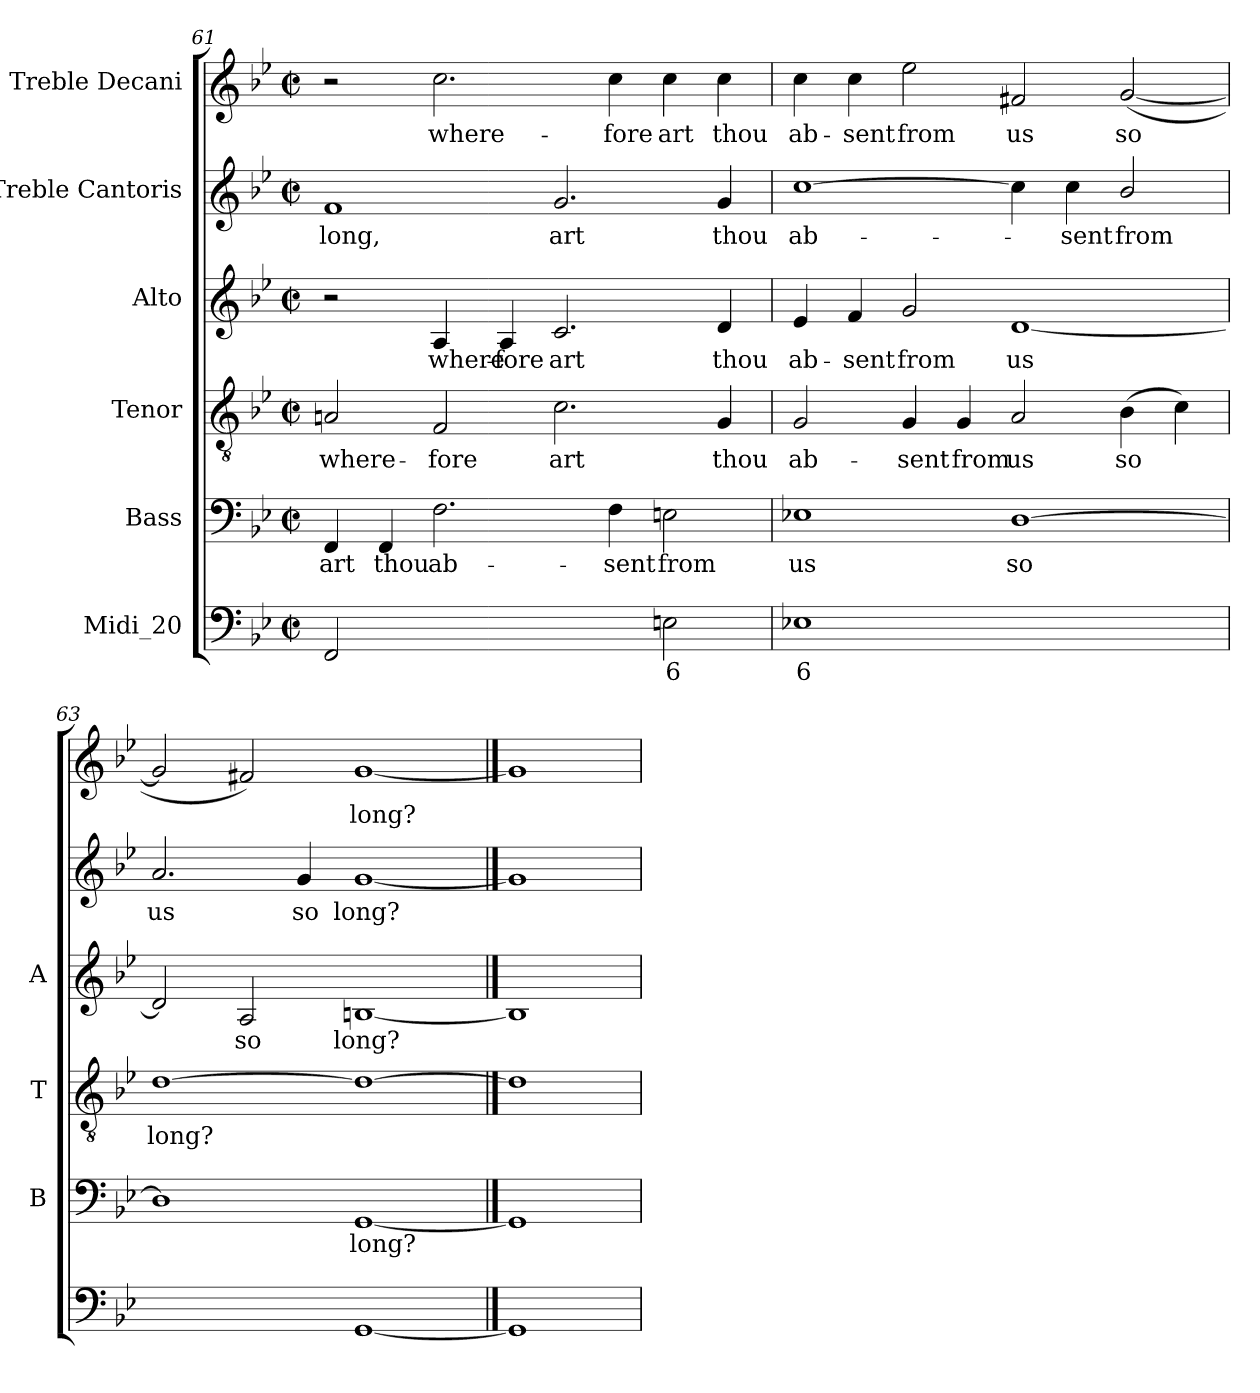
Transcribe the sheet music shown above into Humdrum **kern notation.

**kern	**text	**text	**kern	**text	**kern	**text	**kern	**text	**kern	**text	**kern	**text
*part6	*part6	*part6	*part5	*part5	*part4	*part4	*part3	*part3	*part2	*part2	*part1	*part1
*staff6	*staff6	*staff6	*staff5	*staff5	*staff4	*staff4	*staff3	*staff3	*staff2	*staff2	*staff1	*staff1
*I"Midi_20	*	*	*I"Bass	*	*I"Tenor	*	*I"Alto	*	*I"Treble Cantoris	*	*I"Treble Decani	*
*	*	*	*I'B	*	*I'T	*	*I'A	*	*	*	*	*
!!LO:LB:g=z
*clefF4	*	*	*clefF4	*	*clefGv2	*	*clefG2	*	*clefG2	*	*clefG2	*
*k[b-e-]	*	*	*k[b-e-]	*	*k[b-e-]	*	*k[b-e-]	*	*k[b-e-]	*	*k[b-e-]	*
*B-:	*	*	*B-:	*	*B-:	*	*B-:	*	*B-:	*	*B-:	*
*M4/2	*	*	*M4/2	*	*M4/2	*	*M4/2	*	*M4/2	*	*M4/2	*
*met(c|)	*	*	*met(c|)	*	*met(c|)	*	*met(c|)	*	*met(c|)	*	*met(c|)	*
=61	=61	=61	=61	=61	=61	=61	=61	=61	=61	=61	=61	=61
!	!	!	!	!LO:LY:b	!	!LO:LY:b	!	!	!	!LO:LY:b	!	!
2FF	.	.	4FF	art	2An	where-	2r	.	1f	long,	2r	.
!	!	!	!	!LO:LY:b	!	!	!	!	!	!	!	!
.	.	.	4FF	thou	.	.	.	.	.	.	.	.
!	!	!LO:LY:b	!	!LO:LY:b	!	!LO:LY:b	!	!LO:LY:b	!	!	!	!LO:LY:b
[2Fyy	.	3	2.F	ab-	2F	-fore	4A	where-	.	.	2.cc	where-
!	!	!	!	!	!	!	!	!LO:LY:b	!	!	!	!
.	.	.	.	.	.	.	4A	-fore	.	.	.	.
!	!LO:LY:b	!LO:LY:b	!	!	!	!LO:LY:b	!	!LO:LY:b	!	!LO:LY:b	!	!
2Fyy]	5	2	.	.	2.c	art	2.c	art	2.g	art	.	.
!	!	!	!	!LO:LY:b	!	!	!	!	!	!	!	!LO:LY:b
.	.	.	4F	-sent	.	.	.	.	.	.	4cc	-fore
!	!LO:LY:b	!	!	!LO:LY:b	!	!	!	!	!	!	!	!LO:LY:b
2En	6	.	2En	from	.	.	.	.	.	.	4cc	art
!	!	!	!	!	!	!LO:LY:b	!	!LO:LY:b	!	!LO:LY:b	!	!LO:LY:b
.	.	.	.	.	4G	thou	4d	thou	4g	thou	4cc	thou
=62	=62	=62	=62	=62	=62	=62	=62	=62	=62	=62	=62	=62
!	!LO:LY:b	!	!	!LO:LY:b	!	!LO:LY:b	!	!LO:LY:b	!	!LO:LY:b	!	!LO:LY:b
1E-X	6	.	1E-X	us	2G	ab-	4e-	ab-	[1cc	ab-	4cc	ab-
!	!	!	!	!	!	!	!	!LO:LY:b	!	!	!	!LO:LY:b
.	.	.	.	.	.	.	4f	-sent	.	.	4cc	-sent
!	!	!	!	!	!	!LO:LY:b	!	!LO:LY:b	!	!	!	!LO:LY:b
.	.	.	.	.	4G	-sent	2g	from	.	.	2ee-	from
!	!	!	!	!	!	!LO:LY:b	!	!	!	!	!	!
.	.	.	.	.	4G	from	.	.	.	.	.	.
!	!LO:LY:b	!LO:LY:b	!	!LO:LY:b	!	!LO:LY:b	!	!LO:LY:b	!	!	!	!LO:LY:b
(>[2Dyy	7	3	[1D	so	2A	us	[1d	us	4cc]	.	2f#X	us
!	!	!	!	!	!	!	!	!	!	!LO:LY:b	!	!
.	.	.	.	.	.	.	.	.	4cc	sent	.	.
!	!LO:LY:b	!LO:LY:b	!	!	!	!LO:LY:b	!	!	!	!LO:LY:b	!	!LO:LY:b
2Dyy_	6	4	.	.	(>4B-	so	.	.	2b-/	from	(<[2g	so
.	.	.	.	.	4c)	.	.	.	.	.	.	.
=63	=63	=63	=63	=63	=63	=63	=63	=63	=63	=63	=63	=63
!	!LO:LY:b	!LO:LY:b	!	!	!	!LO:LY:b	!	!	!	!LO:LY:b	!	!
2Dyy_)	5	4	1D]	.	[1d	long?	2d]	.	2.a	us	2g]	.
!	!	!LO:LY:b	!	!	!	!	!	!LO:LY:b	!	!	!	!
2Dyy]	.	3	.	.	.	.	2A	so	.	.	2f#X)	.
!	!	!	!	!	!	!	!	!	!	!LO:LY:b	!	!
.	.	.	.	.	.	.	.	.	4g	so	.	.
!	!	!	!	!LO:LY:b	!	!	!	!LO:LY:b	!	!LO:LY:b	!	!LO:LY:b
[1GG	.	.	[1GG	long?	1d_	.	[1Bn	long?	[1g	long?	[1g	long?
==64	==64	==64	==64	==64	==64	==64	==64	==64	==64	==64	==64	==64
1GG]	.	.	1GG]	.	1d]	.	1B]	.	1g]	.	1g]	.
=	=	=	=	=	=	=	=	=	=	=	=	=
*-	*-	*-	*-	*-	*-	*-	*-	*-	*-	*-	*-	*-
